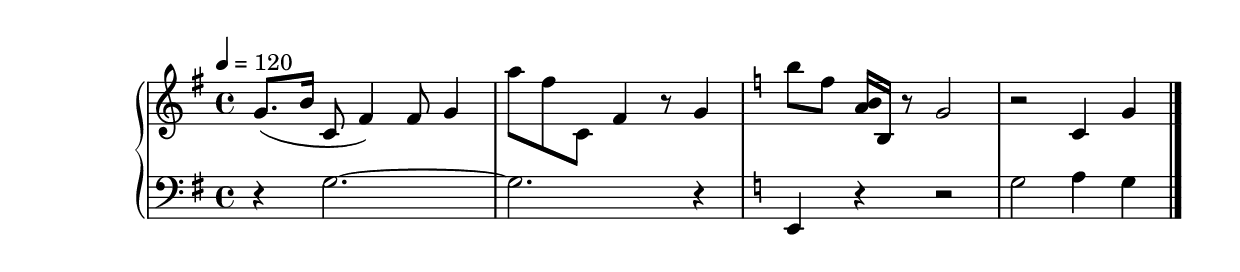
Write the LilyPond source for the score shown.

% created by MidiToLily version 1.0.0.6
\version "2.24.3"
\language "english"
\parallelMusic voiceA,voiceB {
  % bar 1
  \key g \major
  \time 4/4
  \tempo 4 = 120
  \clef "G"
  g'8.( b'16 c'8 fs'4) 8 g'4 |
  \key g \major
  \time 4/4
  \tempo 4 = 120
  \clef "F"
  r4 g2.~ |

  % bar 2
  a''8 fs''8 c'8 fs'4 r8 g'4 |
  g2. r4 |

  % bar 3
  \key c \major
  b''8 f''8 <a' b'>16 b16 r8 g'2 |
  \key c \major
  e,4 r4 r2 |

  % bar 4
  r2 c'4 g'4 |
  g2 a4 g4 |

  \fine |
  \fine |
}
\score {
  \new PianoStaff <<
    \new Staff = "up" { \voiceA }
    \new Staff = "down" { \voiceB }
  >>
  \layout {}
  \midi {}
}
